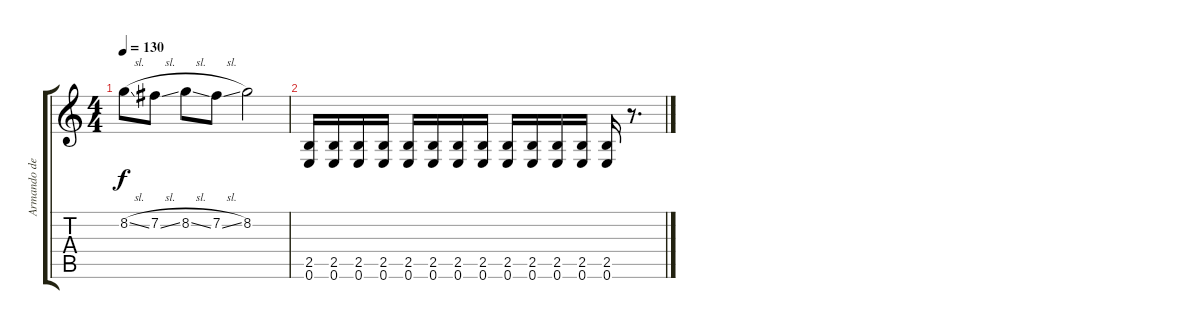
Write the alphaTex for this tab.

\track ("Armando de Castro" "Armando de") {instrument overdrivenguitar}
\staff {score tabs}
\tuning (E4 B3 G3 D3 A2 E2) {hide}
\ts (4 4)
\tempo 130
\clef g2
\ks c
8.2{sl}.8{dy f} 7.2{sl}.8 8.2{sl}.8 7.2{sl}.8 8.2.2 |
(2.5 0.6).16 (2.5 0.6).16 (2.5 0.6).16 (2.5 0.6).16 (2.5 0.6).16 (2.5 0.6).16 (2.5 0.6).16 (2.5 0.6).16 (2.5 0.6).16 (2.5 0.6).16 (2.5 0.6).16 (2.5 0.6).16 (2.5 0.6).16 r.8{d}
